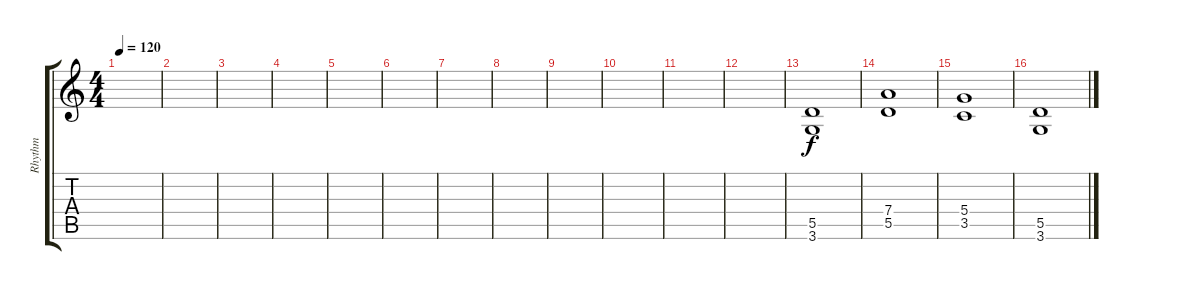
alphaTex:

\track ("Rhythm" "Rhythm") {instrument distortionguitar}
\staff {score tabs}
\tuning (E4 B3 G3 D3 A2 E2) {hide}
\ts (4 4)
\tempo 120
\clef g2
\ks c
|
|
|
|
|
|
|
|
|
|
|
|
(5.5 3.6).1 |
(7.4 5.5).1 |
(5.4 3.5).1 |
(5.5 3.6).1
